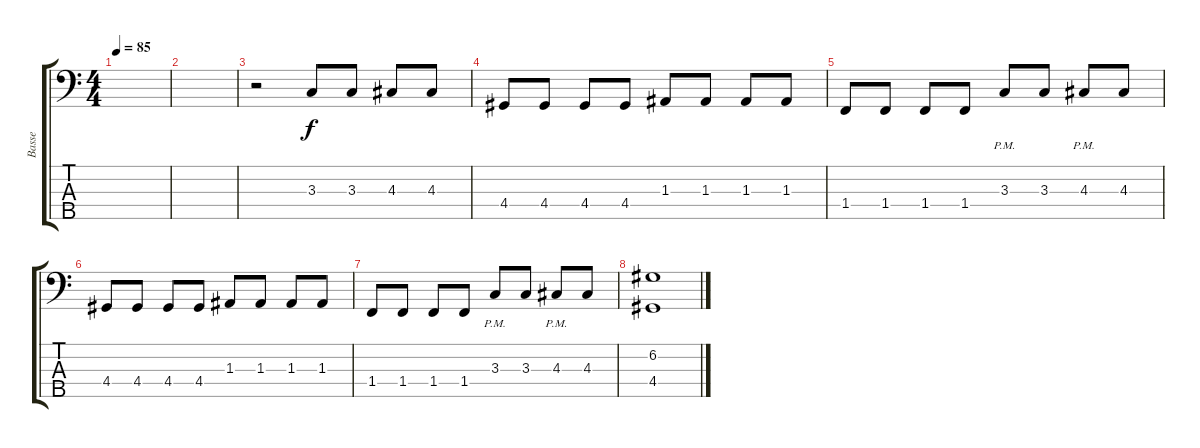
\track ("Basse" "Basse") {instrument electricbassfinger}
\staff {score tabs}
\tuning (G2 D2 A1 E1 B0) {hide}
\ts (4 4)
\tempo 85
\clef f4
\ks c
|
|
r.2 3.3.8 3.3.8 4.3.8 4.3.8 |
4.4.8 4.4.8 4.4.8 4.4.8 1.3.8 1.3.8 1.3.8 1.3.8 |
1.4.8 1.4.8 1.4.8 1.4.8 3.3{pm}.8 3.3.8 4.3{pm}.8 4.3.8 |
4.4.8 4.4.8 4.4.8 4.4.8 1.3.8 1.3.8 1.3.8 1.3.8 |
1.4.8 1.4.8 1.4.8 1.4.8 3.3{pm}.8 3.3.8 4.3{pm}.8 4.3.8 |
(6.2 4.4).1
